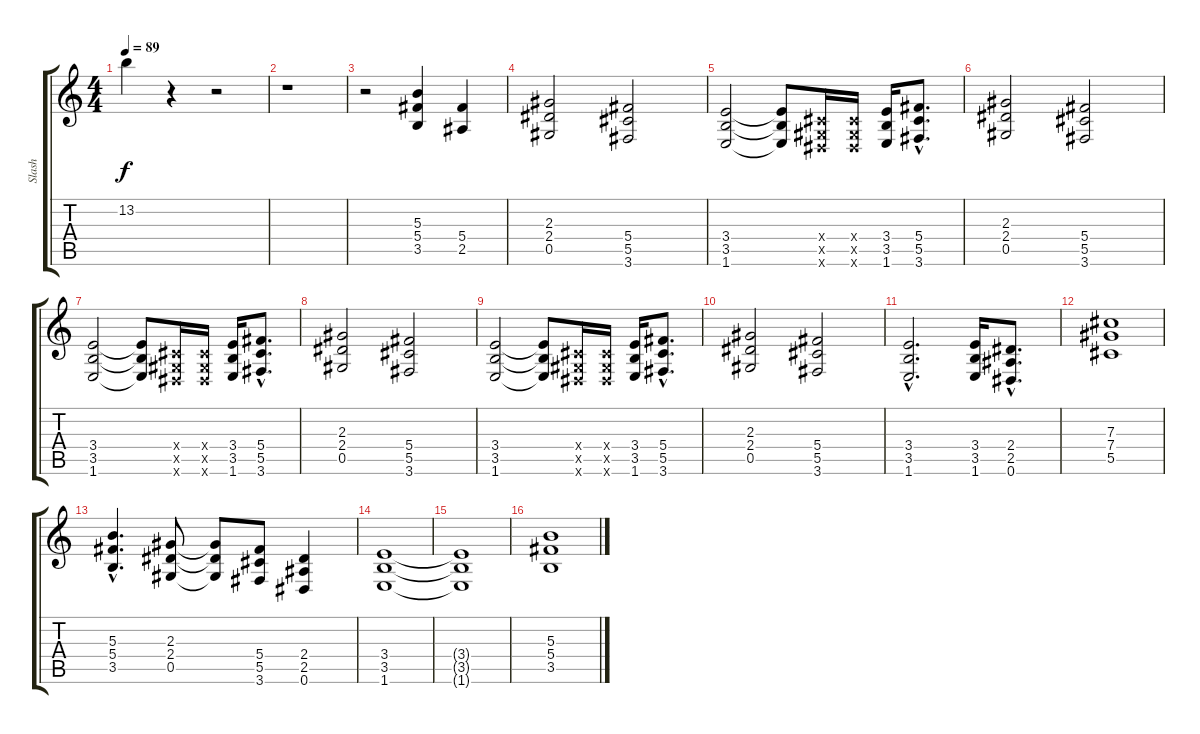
\track ("Slash" "Slash") {instrument distortionguitar}
\staff {score tabs}
\tuning (Eb4 Bb3 Gb3 Db3 Ab2 Eb2) {hide}
\ts (4 4)
\tempo 89
\clef g2
\ks c
13.2.4{dy f} r.4 r.2 |
r.1 |
r.2 (5.3 5.4 3.5).4 (5.4 2.5).4 |
(2.3 2.4 0.5).2 (5.4 5.5 3.6).2 |
(3.4 3.5 1.6).2 (3.4{t} 3.5{t} 1.6{t}).8 (0.4{x} 0.5{x} 0.6{x}).16 (0.4{x} 0.5{x} 0.6{x}).16 (3.4 3.5 1.6).16 (5.4{hac} 5.5{hac} 3.6{hac}).8{d} |
(2.3 2.4 0.5).2 (5.4 5.5 3.6).2 |
(3.4 3.5 1.6).2 (3.4{t} 3.5{t} 1.6{t}).8 (0.4{x} 0.5{x} 0.6{x}).16 (0.4{x} 0.5{x} 0.6{x}).16 (3.4 3.5 1.6).16 (5.4{hac} 5.5{hac} 3.6{hac}).8{d} |
(2.3 2.4 0.5).2 (5.4 5.5 3.6).2 |
(3.4 3.5 1.6).2 (3.4{t} 3.5{t} 1.6{t}).8 (0.4{x} 0.5{x} 0.6{x}).16 (0.4{x} 0.5{x} 0.6{x}).16 (3.4 3.5 1.6).16 (5.4{hac} 5.5{hac} 3.6{hac}).8{d} |
(2.3 2.4 0.5).2 (5.4 5.5 3.6).2 |
(3.4{hac} 3.5{hac} 1.6{hac}).2{d} (3.4 3.5 1.6).16 (2.4{hac} 2.5{hac} 0.6{hac}).8{d} |
(7.3 7.4 5.5).1 |
(5.3{hac} 5.4{hac} 3.5{hac}).4{d} (2.3 2.4 0.5).8 (2.3{t} 2.4{t} 0.5{t}).8 (5.4 5.5 3.6).8 (2.4 2.5 0.6).4 |
(3.4 3.5 1.6).1 |
(3.4{t} 3.5{t} 1.6{t}).1 |
(5.3 5.4 3.5).1
